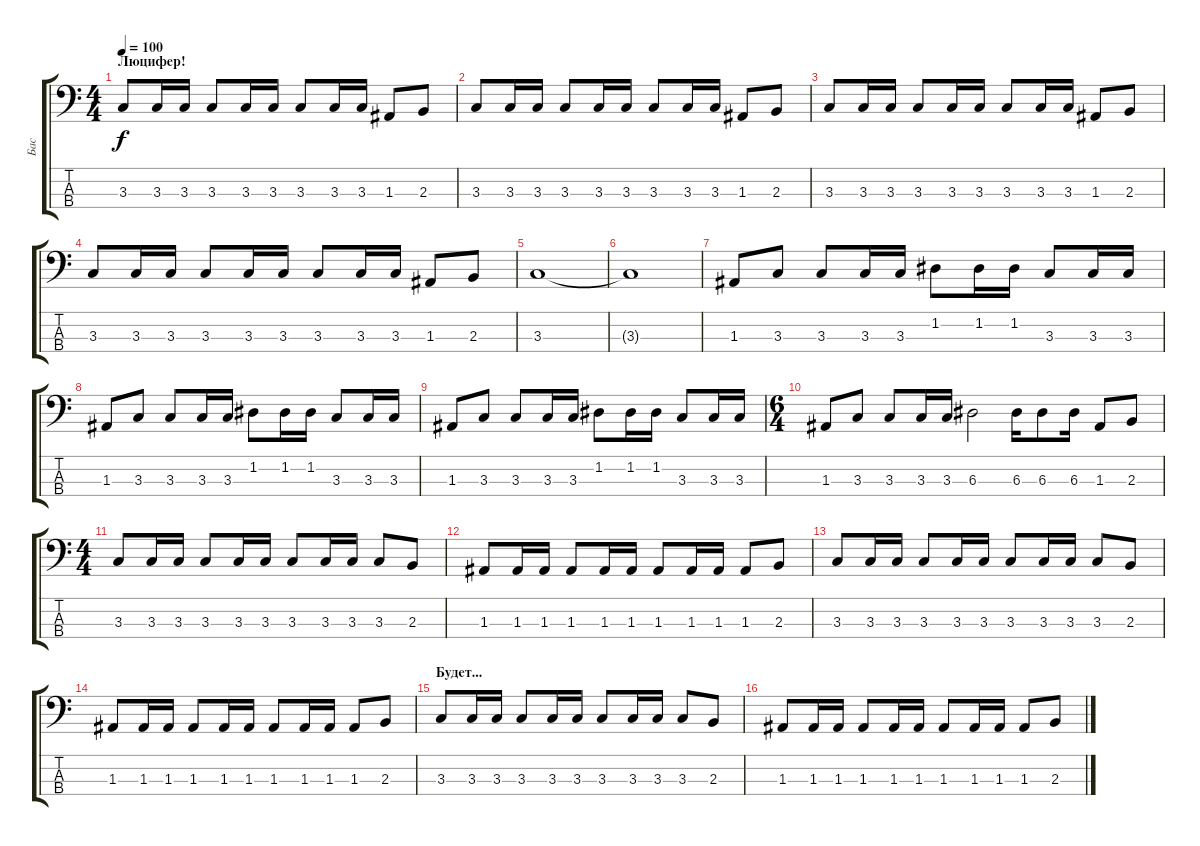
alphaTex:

\track ("Бас" "Бас") {instrument electricbassfinger}
\staff {score tabs}
\tuning (G2 D2 A1 E1) {hide}
\ts (4 4)
\section ("" "Люцифер!")
\tempo 100
\clef f4
\ks c
3.3.8{dy f} 3.3.16 3.3.16 3.3.8 3.3.16 3.3.16 3.3.8 3.3.16 3.3.16 1.3.8 2.3.8 |
3.3.8 3.3.16 3.3.16 3.3.8 3.3.16 3.3.16 3.3.8 3.3.16 3.3.16 1.3.8 2.3.8 |
3.3.8 3.3.16 3.3.16 3.3.8 3.3.16 3.3.16 3.3.8 3.3.16 3.3.16 1.3.8 2.3.8 |
3.3.8 3.3.16 3.3.16 3.3.8 3.3.16 3.3.16 3.3.8 3.3.16 3.3.16 1.3.8 2.3.8 |
3.3.1 |
3.3{t}.1 |
1.3.8 3.3.8 3.3.8 3.3.16 3.3.16 1.2.8 1.2.16 1.2.16 3.3.8 3.3.16 3.3.16 |
1.3.8 3.3.8 3.3.8 3.3.16 3.3.16 1.2.8 1.2.16 1.2.16 3.3.8 3.3.16 3.3.16 |
1.3.8 3.3.8 3.3.8 3.3.16 3.3.16 1.2.8 1.2.16 1.2.16 3.3.8 3.3.16 3.3.16 |
\ts (6 4)
1.3.8 3.3.8 3.3.8 3.3.16 3.3.16 6.3.2 6.3.16 6.3.8 6.3.16 1.3.8 2.3.8 |
\ts (4 4)
3.3.8 3.3.16 3.3.16 3.3.8 3.3.16 3.3.16 3.3.8 3.3.16 3.3.16 3.3.8 2.3.8 |
1.3.8 1.3.16 1.3.16 1.3.8 1.3.16 1.3.16 1.3.8 1.3.16 1.3.16 1.3.8 2.3.8 |
3.3.8 3.3.16 3.3.16 3.3.8 3.3.16 3.3.16 3.3.8 3.3.16 3.3.16 3.3.8 2.3.8 |
1.3.8 1.3.16 1.3.16 1.3.8 1.3.16 1.3.16 1.3.8 1.3.16 1.3.16 1.3.8 2.3.8 |
\section ("" "Будет...")
3.3.8 3.3.16 3.3.16 3.3.8 3.3.16 3.3.16 3.3.8 3.3.16 3.3.16 3.3.8 2.3.8 |
1.3.8 1.3.16 1.3.16 1.3.8 1.3.16 1.3.16 1.3.8 1.3.16 1.3.16 1.3.8 2.3.8
